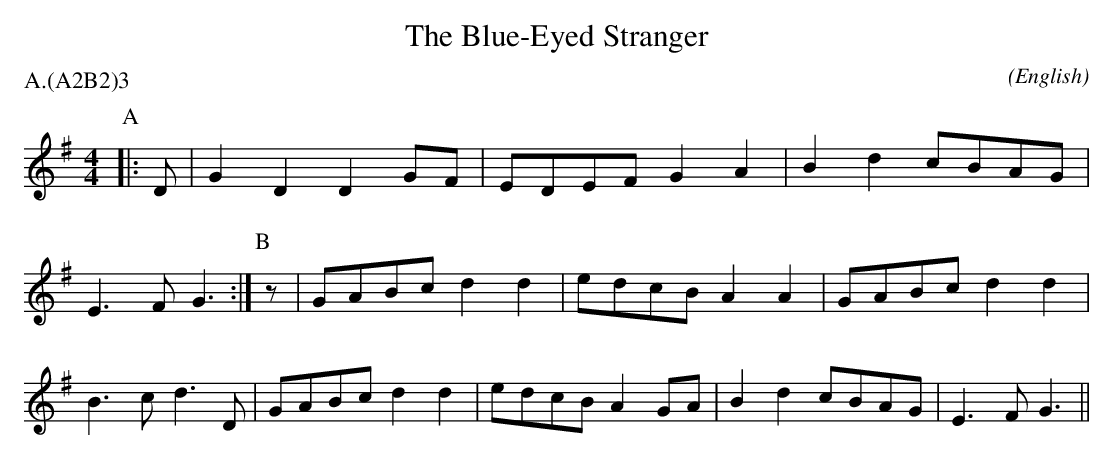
X:1
T:The Blue-Eyed Stranger
M:4/4
C:
O:English
P:A.(A2B2)3
K:G
P:A
|: D | G2 D2 D2 GF | EDEF G2 A2 | B2 d2 cBAG  | E3 F G3 :|\
P:B
   z | GABc  d2 d2 | edcB A2 A2 | GABc  d2 d2 | B3 c d3  \
   D | GABc  d2 d2 | edcB A2 GA | B2 d2 cBAG  | E3 F G3 ||
